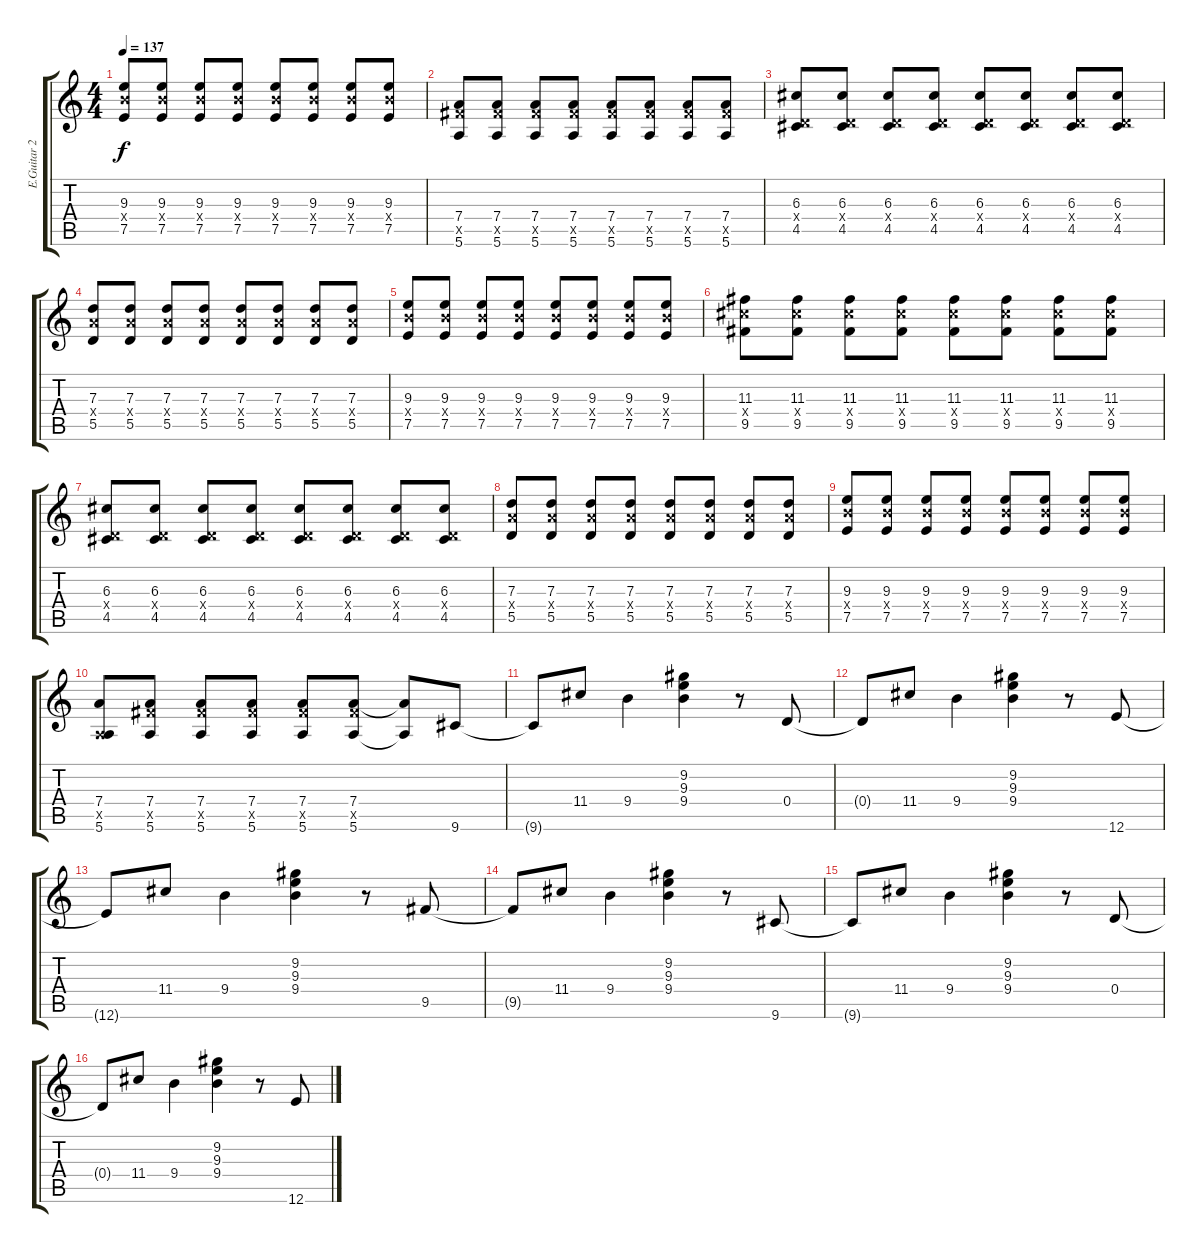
\track ("E.Guitar 2 (Kita)" "E.Guitar 2") {instrument overdrivenguitar}
\staff {score tabs}
\tuning (E4 B3 G3 D3 A2 E2) {hide}
\ts (4 4)
\tempo 137
\clef g2
\ks c
(9.3 9.4{x} 7.5).8{dy f} (9.3 9.4{x} 7.5).8 (9.3 9.4{x} 7.5).8 (9.3 9.4{x} 7.5).8 (9.3 9.4{x} 7.5).8 (9.3 9.4{x} 7.5).8 (9.3 9.4{x} 7.5).8 (9.3 9.4{x} 7.5).8 |
(7.4 9.5{x} 5.6).8 (7.4 9.5{x} 5.6).8 (7.4 9.5{x} 5.6).8 (7.4 9.5{x} 5.6).8 (7.4 9.5{x} 5.6).8 (7.4 9.5{x} 5.6).8 (7.4 9.5{x} 5.6).8 (7.4 9.5{x} 5.6).8 |
(6.3 0.4{x} 4.5).8 (6.3 0.4{x} 4.5).8 (6.3 0.4{x} 4.5).8 (6.3 0.4{x} 4.5).8 (6.3 0.4{x} 4.5).8 (6.3 0.4{x} 4.5).8 (6.3 0.4{x} 4.5).8 (6.3 0.4{x} 4.5).8 |
(7.3 7.4{x} 5.5).8 (7.3 7.4{x} 5.5).8 (7.3 7.4{x} 5.5).8 (7.3 7.4{x} 5.5).8 (7.3 7.4{x} 5.5).8 (7.3 7.4{x} 5.5).8 (7.3 7.4{x} 5.5).8 (7.3 7.4{x} 5.5).8 |
(9.3 9.4{x} 7.5).8 (9.3 9.4{x} 7.5).8 (9.3 9.4{x} 7.5).8 (9.3 9.4{x} 7.5).8 (9.3 9.4{x} 7.5).8 (9.3 9.4{x} 7.5).8 (9.3 9.4{x} 7.5).8 (9.3 9.4{x} 7.5).8 |
(11.3 11.4{x} 9.5).8 (11.3 11.4{x} 9.5).8 (11.3 11.4{x} 9.5).8 (11.3 11.4{x} 9.5).8 (11.3 11.4{x} 9.5).8 (11.3 11.4{x} 9.5).8 (11.3 11.4{x} 9.5).8 (11.3 11.4{x} 9.5).8 |
(6.3 0.4{x} 4.5).8 (6.3 0.4{x} 4.5).8 (6.3 0.4{x} 4.5).8 (6.3 0.4{x} 4.5).8 (6.3 0.4{x} 4.5).8 (6.3 0.4{x} 4.5).8 (6.3 0.4{x} 4.5).8 (6.3 0.4{x} 4.5).8 |
(7.3 7.4{x} 5.5).8 (7.3 7.4{x} 5.5).8 (7.3 7.4{x} 5.5).8 (7.3 7.4{x} 5.5).8 (7.3 7.4{x} 5.5).8 (7.3 7.4{x} 5.5).8 (7.3 7.4{x} 5.5).8 (7.3 7.4{x} 5.5).8 |
(9.3 9.4{x} 7.5).8 (9.3 9.4{x} 7.5).8 (9.3 9.4{x} 7.5).8 (9.3 9.4{x} 7.5).8 (9.3 9.4{x} 7.5).8 (9.3 9.4{x} 7.5).8 (9.3 9.4{x} 7.5).8 (9.3 9.4{x} 7.5).8 |
(7.4 0.5{x} 5.6).8 (7.4 9.5{x} 5.6).8 (7.4 9.5{x} 5.6).8 (7.4 9.5{x} 5.6).8 (7.4 9.5{x} 5.6).8 (7.4 9.5{x} 5.6).8 (7.4{t} 5.6{t}).8 9.6.8{volume 13} |
9.6{t}.8 11.4.8 9.4.4 (9.2 9.3 9.4).4 r.8 0.4.8 |
0.4{t}.8 11.4.8 9.4.4 (9.2 9.3 9.4).4 r.8 12.6.8 |
12.6{t}.8 11.4.8 9.4.4 (9.2 9.3 9.4).4 r.8 9.5.8 |
9.5{t}.8 11.4.8 9.4.4 (9.2 9.3 9.4).4 r.8 9.6.8 |
9.6{t}.8 11.4.8 9.4.4 (9.2 9.3 9.4).4 r.8 0.4.8 |
0.4{t}.8 11.4.8 9.4.4 (9.2 9.3 9.4).4 r.8 12.6.8
